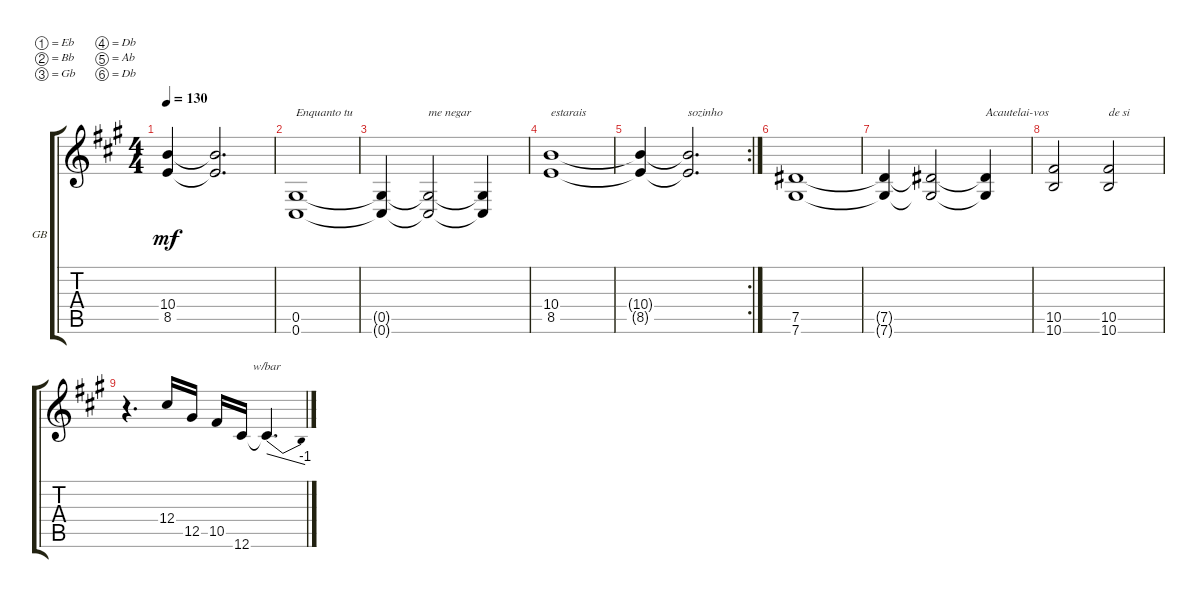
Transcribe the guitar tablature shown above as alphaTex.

\defaultSystemsLayout 4
\bracketExtendMode groupsimilarinstruments
\firstSystemTrackNameOrientation horizontal
\otherSystemsTrackNameOrientation horizontal
\track ("Guitarra Base" "GB") {instrument acousticguitarsteel}
\staff {score tabs}
\tuning (Eb4 Bb3 Gb3 Db3 Ab2 Db2)
\ts (4 4)
\tempo 130
\clef g2
\ks a
(10.4{t} 8.5{t}).4{dy mf} (8.5{t} 10.4{t}).2{d} |
(0.6 0.5).1{txt "Enquanto tu"} |
(0.5{t} 0.6{t}).4 (0.5{t} 0.6{t}).2{txt "me negar"} (0.6{t} 0.5{t}).4 |
(8.5 10.4).1{txt "estarais"} |
\rc 2
(10.4{t} 8.5{t}).4 (8.5{t} 10.4{t}).2{d txt "sozinho"} |
(7.6 7.5).1 |
(7.5{t} 7.6{t}).4 (7.6{t} 7.5{t}).2 (7.5{t} 7.6{t}).4{txt "Acautelai-vos"} |
(10.6 10.5).2 (10.5 10.6).2{txt "de si"} |
r.4{d} 12.4.16 12.5.16 10.5.16 12.6.16 12.6{t}.4{d tbe (dive default 0 0 45 -4)}
